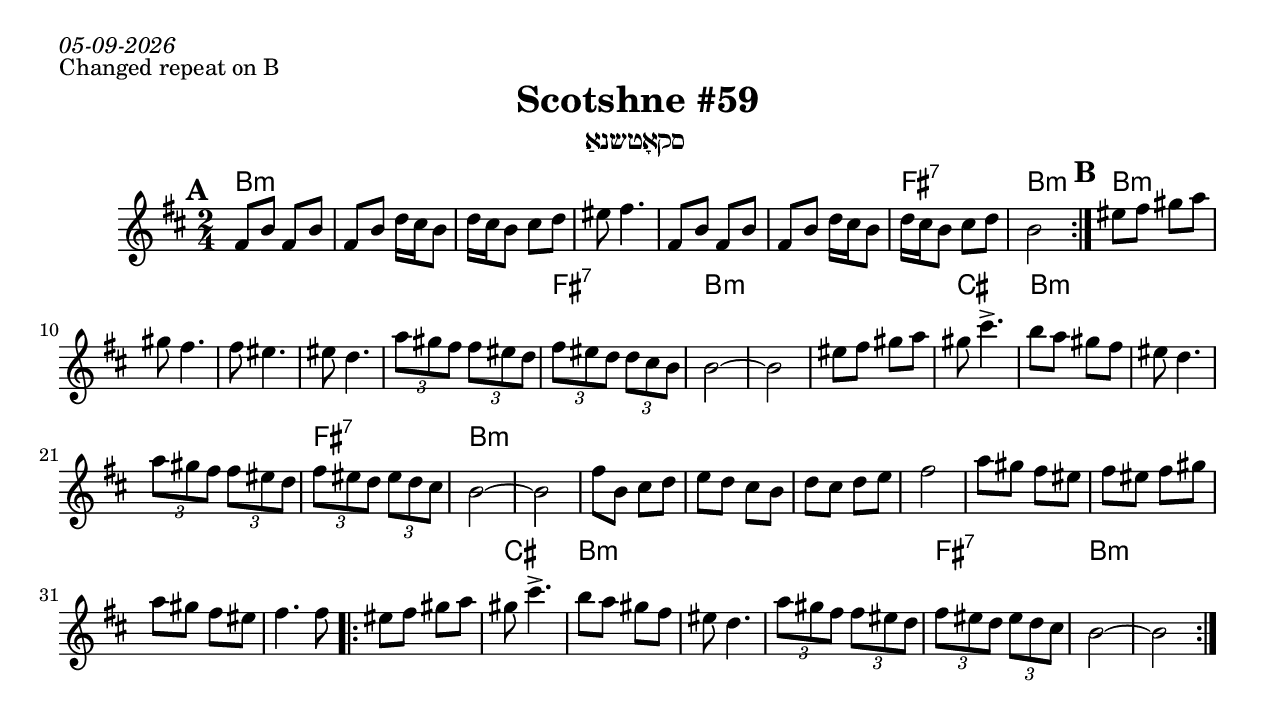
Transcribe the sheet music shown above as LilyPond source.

\version "2.18.0"
\include "english.ly"
\paper{
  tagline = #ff
  print-all-headers = ##t
  #(set-paper-size "letter")
}
date = #(strftime "%d-%m-%Y" (localtime (current-time)))

\markup{ \italic{ \date }  }

\markup{ Changed repeat on B }

global = {
  \clef treble
  \key b \minor
  \time 2/4
  \set Score.markFormatter = #format-mark-box-alphabet
}

%#################################### Melody ########################
%melody =  \transpose c d \relative c' {  %transpose for clarinet
melody = \relative c' {
  \global
  %\partial 16*3 a16 d f   %lead in notes

  \repeat volta 2{
   \mark \default
   fs8 b fs b
   fs8 b d16 cs b8
   d16 cs b8 cs d
   es8 fs4.

   fs,8 b fs b
   fs8 b d16 cs b8
   d16 cs b8 cs d
   b2
  }


   \mark \default
   es8 fs gs a
   gs8 fs4.
   fs8 es4.
   es8 d4.

  \tuplet 3/2{ a'8 gs fs} \tuplet 3/2{fs es d }
  \tuplet 3/2{ fs8 es d} \tuplet 3/2{d cs b}
   b2~
   b2

   es8 fs gs a
   gs8 cs4.->
   b8 a gs fs
   es8 d4.

   \tuplet 3/2{ a'8 gs fs} \tuplet 3/2{fs es d }
  \tuplet 3/2{ fs8 es d} \tuplet 3/2{es d cs}
   %c'8 b a gs
   %a8 gs f e
   b2~
   b2

   fs'8 b, cs d
   e8 d cs b
   d8 cs d e
   fs2

   a8 gs fs es
   fs8 es fs gs
   a8 gs fs es
   fs4. fs8
\repeat volta 2{
   es8 fs gs a
   gs8 cs4.->
   b8 a gs fs
   es8 d4.

   \tuplet 3/2{ a'8 gs fs} \tuplet 3/2{fs es d }
   \tuplet 3/2{ fs8 es d} \tuplet 3/2{es d cs}
   %c'8 b a gs
   %a8 gs f e
   b2~
   b2
  }


}
%################################# Lyrics #####################
%\addlyrics{ \set stanza = #"1. " }
%################################# Chords #######################
harmonies = \chordmode {
  b2*6:m
  fs2:7
  b2:m
  %b
  b2*5:m
  fs2:7
  b2*3:m
  cs2
  b2*3:m
  fs2:7
  b2*11:m
  cs2
  b2*3:m
  fs2:7
  b2*2:m

}

\score {
  <<
    \new ChordNames {
      \set chordChanges = ##f
      \harmonies
    }
    \new Staff   \melody
  >>
  \header{
    title= "Scotshne #59"
    subtitle=" ‫סקאָטשנאַ‬"
    composer= ""
    instrument =""
    arranger= ""
  }
  \layout{indent = 1.0\cm}
  \midi {
    \tempo 4 = 120

    % \midi { }
  }
}
